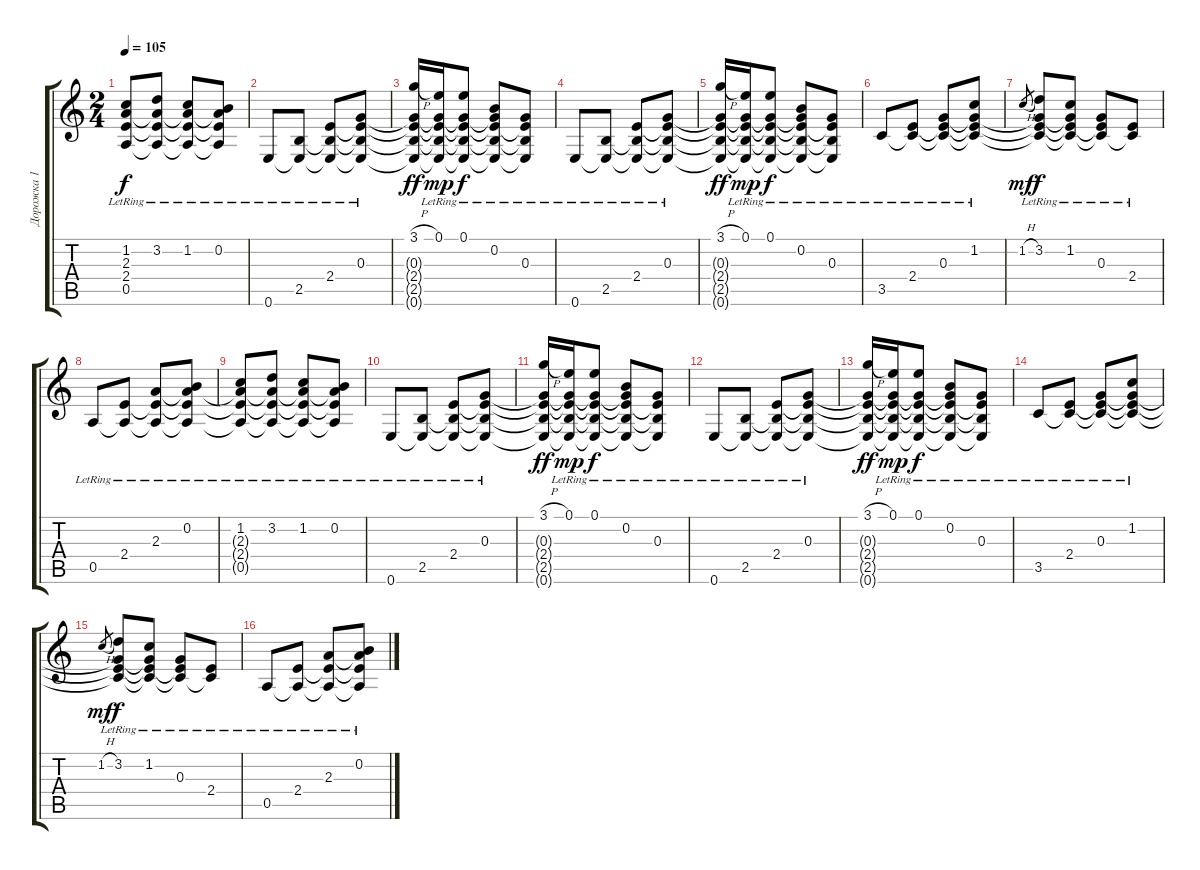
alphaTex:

\track ("Дорожка 1" "Дорожка 1") {instrument distortionguitar}
\staff {score tabs}
\tuning (E4 B3 G3 D3 A2 E2) {hide}
\ts (2 4)
\tempo 105
\clef g2
\ks c
(1.2{lr} 2.3{t} 2.4{t} 0.5{t}).8{dy f} (3.2{lr} 2.3{t} 2.4{t} 0.5{t}).8 (1.2{lr} 2.3{t} 2.4{t} 0.5{t}).8 (0.2{lr} 2.3{t} 2.4{t} 0.5{t}).8 |
0.6{lr}.8 (2.5{lr} 0.6{t}).8 (2.4{lr} 2.5{t} 0.6{t}).8 (0.3{lr} 2.4{t} 2.5{t} 0.6{t}).8 |
(3.1{h} 0.3{t} 2.4{t} 2.5{t} 0.6{t}).16{dy ff} (0.1{lr} 0.3{t} 2.4{t} 2.5{t} 0.6{t}).16{dy mp} (0.1{lr} 0.3{t} 2.4{t} 2.5{t} 0.6{t}).8{dy f} (0.2{lr} 0.3{t} 2.4{t} 2.5{t} 0.6{t}).8 (0.3{lr} 2.4{t} 2.5{t} 0.6{t}).8 |
0.6{lr}.8 (2.5{lr} 0.6{t}).8 (2.4{lr} 2.5{t} 0.6{t}).8 (0.3{lr} 2.4{t} 2.5{t} 0.6{t}).8 |
(3.1{h} 0.3{t} 2.4{t} 2.5{t} 0.6{t}).16{dy ff} (0.1{lr} 0.3{t} 2.4{t} 2.5{t} 0.6{t}).16{dy mp} (0.1{lr} 0.3{t} 2.4{t} 2.5{t} 0.6{t}).8{dy f} (0.2{lr} 0.3{t} 2.4{t} 2.5{t} 0.6{t}).8 (0.3{lr} 2.4{t} 2.5{t} 0.6{t}).8 |
3.5{lr}.8 (2.4{lr} 3.5{t}).8 (0.3{lr} 2.4{t} 3.5{t}).8 (1.2{lr} 0.3{t} 2.4{t} 3.5{t}).8 |
1.2{h}.8{gr dy mf} (3.2{lr} 0.3{t} 2.4{t} 3.5{t}).8{dy f} (1.2{lr} 0.3{t} 2.4{t} 3.5{t}).8 (0.3{lr} 2.4{t} 3.5{t}).8 (2.4{lr} 3.5{t}).8 |
0.5{lr}.8 (2.4{lr} 0.5{t}).8 (2.3{lr} 2.4{t} 0.5{t}).8 (0.2{lr} 2.3{t} 2.4{t} 0.5{t}).8 |
(1.2{lr} 2.3{t} 2.4{t} 0.5{t}).8 (3.2{lr} 2.3{t} 2.4{t} 0.5{t}).8 (1.2{lr} 2.3{t} 2.4{t} 0.5{t}).8 (0.2{lr} 2.3{t} 2.4{t} 0.5{t}).8 |
0.6{lr}.8{volume 13 instrument electricguitarclean} (2.5{lr} 0.6{t}).8 (2.4{lr} 2.5{t} 0.6{t}).8 (0.3{lr} 2.4{t} 2.5{t} 0.6{t}).8 |
(3.1{h} 0.3{t} 2.4{t} 2.5{t} 0.6{t}).16{dy ff} (0.1{lr} 0.3{t} 2.4{t} 2.5{t} 0.6{t}).16{dy mp} (0.1{lr} 0.3{t} 2.4{t} 2.5{t} 0.6{t}).8{dy f} (0.2{lr} 0.3{t} 2.4{t} 2.5{t} 0.6{t}).8 (0.3{lr} 2.4{t} 2.5{t} 0.6{t}).8 |
0.6{lr}.8 (2.5{lr} 0.6{t}).8 (2.4{lr} 2.5{t} 0.6{t}).8 (0.3{lr} 2.4{t} 2.5{t} 0.6{t}).8 |
(3.1{h} 0.3{t} 2.4{t} 2.5{t} 0.6{t}).16{dy ff} (0.1{lr} 0.3{t} 2.4{t} 2.5{t} 0.6{t}).16{dy mp} (0.1{lr} 0.3{t} 2.4{t} 2.5{t} 0.6{t}).8{dy f} (0.2{lr} 0.3{t} 2.4{t} 2.5{t} 0.6{t}).8 (0.3{lr} 2.4{t} 2.5{t} 0.6{t}).8 |
3.5{lr}.8 (2.4{lr} 3.5{t}).8 (0.3{lr} 2.4{t} 3.5{t}).8 (1.2{lr} 0.3{t} 2.4{t} 3.5{t}).8 |
1.2{h}.8{gr dy mf} (3.2{lr} 0.3{t} 2.4{t} 3.5{t}).8{dy f} (1.2{lr} 0.3{t} 2.4{t} 3.5{t}).8 (0.3{lr} 2.4{t} 3.5{t}).8 (2.4{lr} 3.5{t}).8 |
0.5{lr}.8 (2.4{lr} 0.5{t}).8 (2.3{lr} 2.4{t} 0.5{t}).8 (0.2{lr} 2.3{t} 2.4{t} 0.5{t}).8
